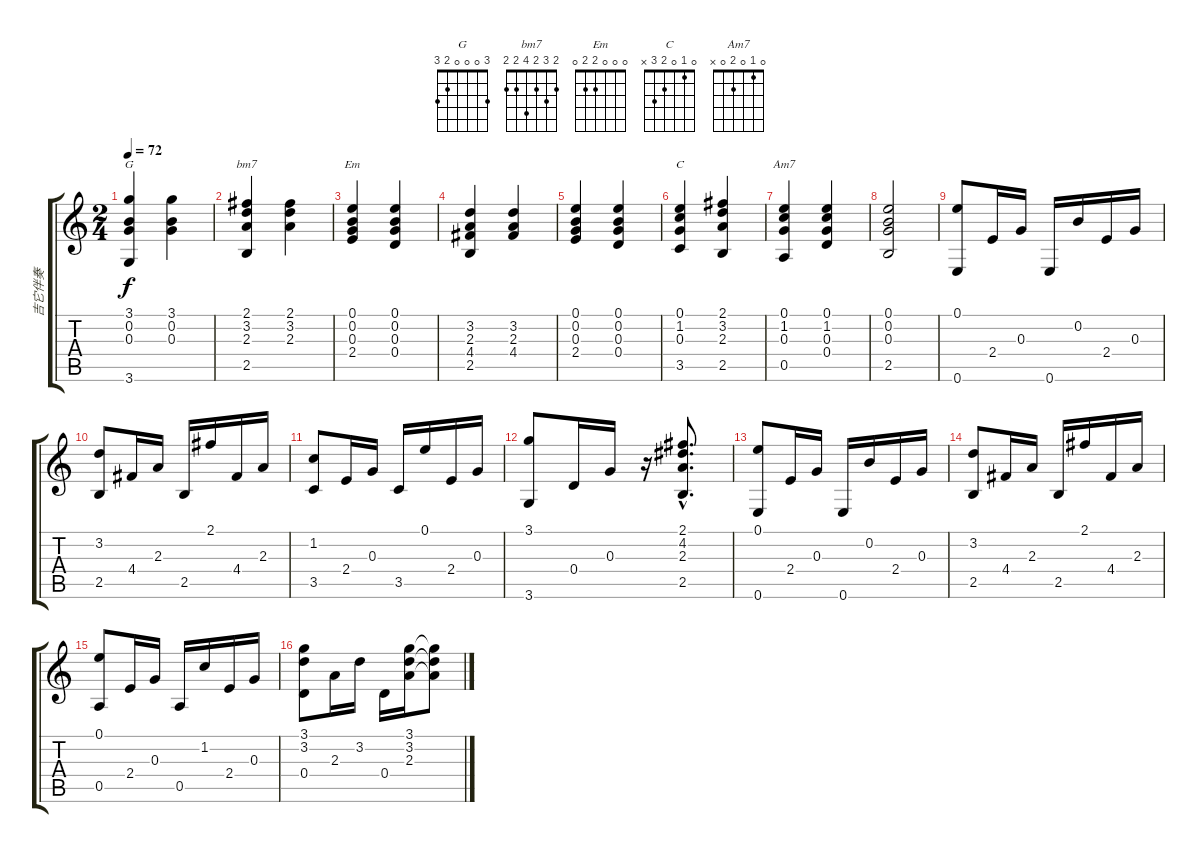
\track ("吉它伴奏" "吉它伴奏") {instrument acousticguitarsteel}
\staff {score tabs}
\tuning (E4 B3 G3 D3 A2 E2) {hide}
\chord ("G" 3 0 0 0 2 3)
\chord ("bm7" 2 3 2 4 2 2)
\chord ("Em" 0 0 0 2 2 0)
\chord ("C" 0 1 0 2 3 x)
\chord ("Am7" 0 1 0 2 0 x)
\ts (2 4)
\tempo 72
\clef g2
\ks c
(3.1 0.2 0.3 3.6).4{ch "G" dy f} (3.1 0.2 0.3).4 |
(2.1 3.2 2.3 2.5).4{ch "bm7"} (2.1 3.2 2.3).4 |
(0.1 0.2 0.3 2.4).4{ch "Em"} (0.1 0.2 0.3 0.4).4 |
(3.2 2.3 4.4 2.5).4 (3.2 2.3 4.4).4 |
(0.1 0.2 0.3 2.4).4 (0.1 0.2 0.3 0.4).4 |
(0.1 1.2 0.3 3.5).4{ch "C"} (2.1 3.2 2.3 2.5).4 |
(0.1 1.2 0.3 0.5).4{ch "Am7"} (0.1 1.2 0.3 0.4).4 |
(0.1 0.2 0.3 2.5).2 |
(0.1 0.6).8 2.4.16 0.3.16 0.6.16 0.2.16 2.4.16 0.3.16 |
(3.2 2.5).8 4.4.16 2.3.16 2.5.16 2.1.16 4.4.16 2.3.16 |
(1.2 3.5).8 2.4.16 0.3.16 3.5.16 0.1.16 2.4.16 0.3.16 |
(3.1 3.6).8 0.4.16 0.3.16 r.16 (2.1{hac} 4.2{hac} 2.3{hac} 2.5{hac}).8{d} |
(0.1 0.6).8 2.4.16 0.3.16 0.6.16 0.2.16 2.4.16 0.3.16 |
(3.2 2.5).8 4.4.16 2.3.16 2.5.16 2.1.16 4.4.16 2.3.16 |
(0.1 0.5).8 2.4.16 0.3.16 0.5.16 1.2.16 2.4.16 0.3.16 |
(3.1 3.2 0.4).8 2.3.16 3.2.16 0.4.16 (3.1 3.2 2.3).16 (3.1{t} 3.2{t} 2.3{t}).8
